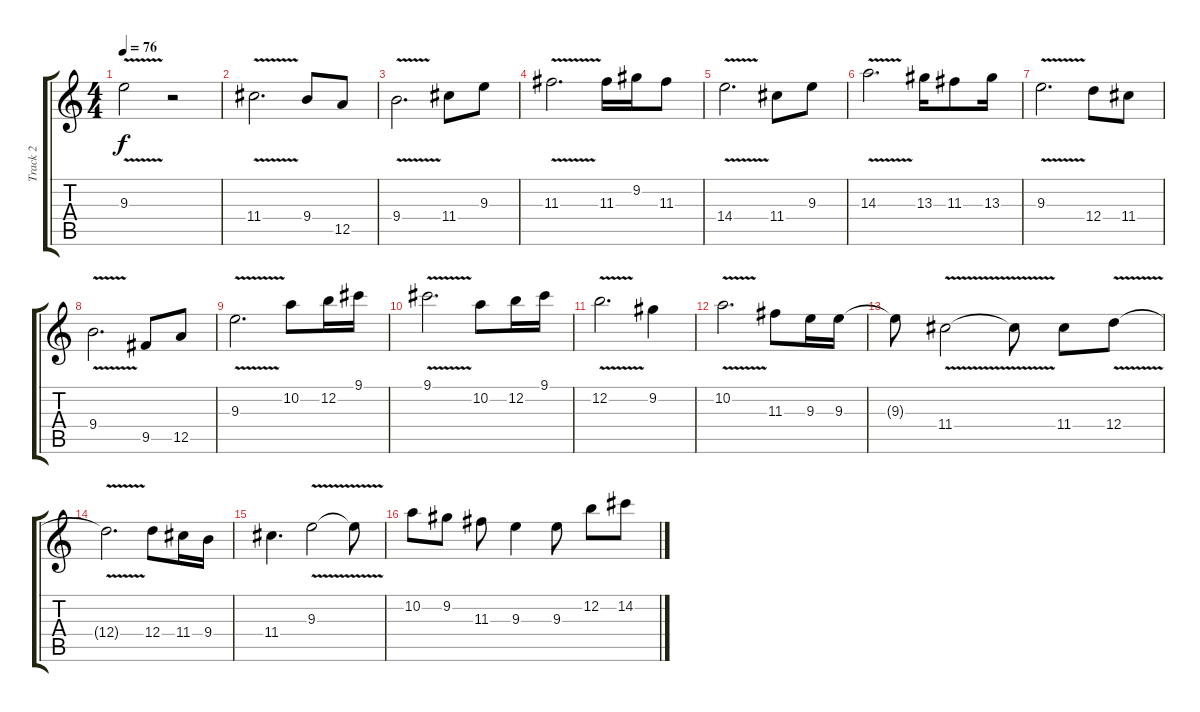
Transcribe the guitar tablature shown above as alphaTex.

\track ("Track 2" "Track 2") {instrument electricguitarclean}
\staff {score tabs}
\tuning (E4 B3 G3 D3 A2 E2) {hide}
\ts (4 4)
\tempo 76
\clef g2
\ks c
9.3{v}.2{dy f} r.2 |
11.4{v}.2{d} 9.4.8 12.5.8 |
9.4{v}.2{d} 11.4.8 9.3.8 |
11.3{v}.2{d} 11.3.16 9.2.16 11.3.8 |
14.4{v}.2{d} 11.4.8 9.3.8 |
14.3{v}.2{d} 13.3.16 11.3.8 13.3.16 |
9.3{v}.2{d} 12.4.8 11.4.8 |
9.4{v}.2{d} 9.5.8 12.5.8 |
9.3{v}.2{d} 10.2.8 12.2.16 9.1.16 |
9.1{v}.2{d} 10.2.8 12.2.16 9.1.16 |
12.2{v}.2{d} 9.2.4 |
10.2{v}.2{d} 11.3.8 9.3.16 9.3.16 |
9.3{t}.8 11.4{v}.2 11.4{t}.8 11.4.8 12.4{v}.8 |
12.4{t}.2{d} 12.4.8 11.4.16 9.4.16 |
11.4.4{d} 9.3{v}.2 9.3{t}.8 |
10.2.8 9.2.8 11.3.8 9.3.4 9.3.8 12.2.8 14.2.8
